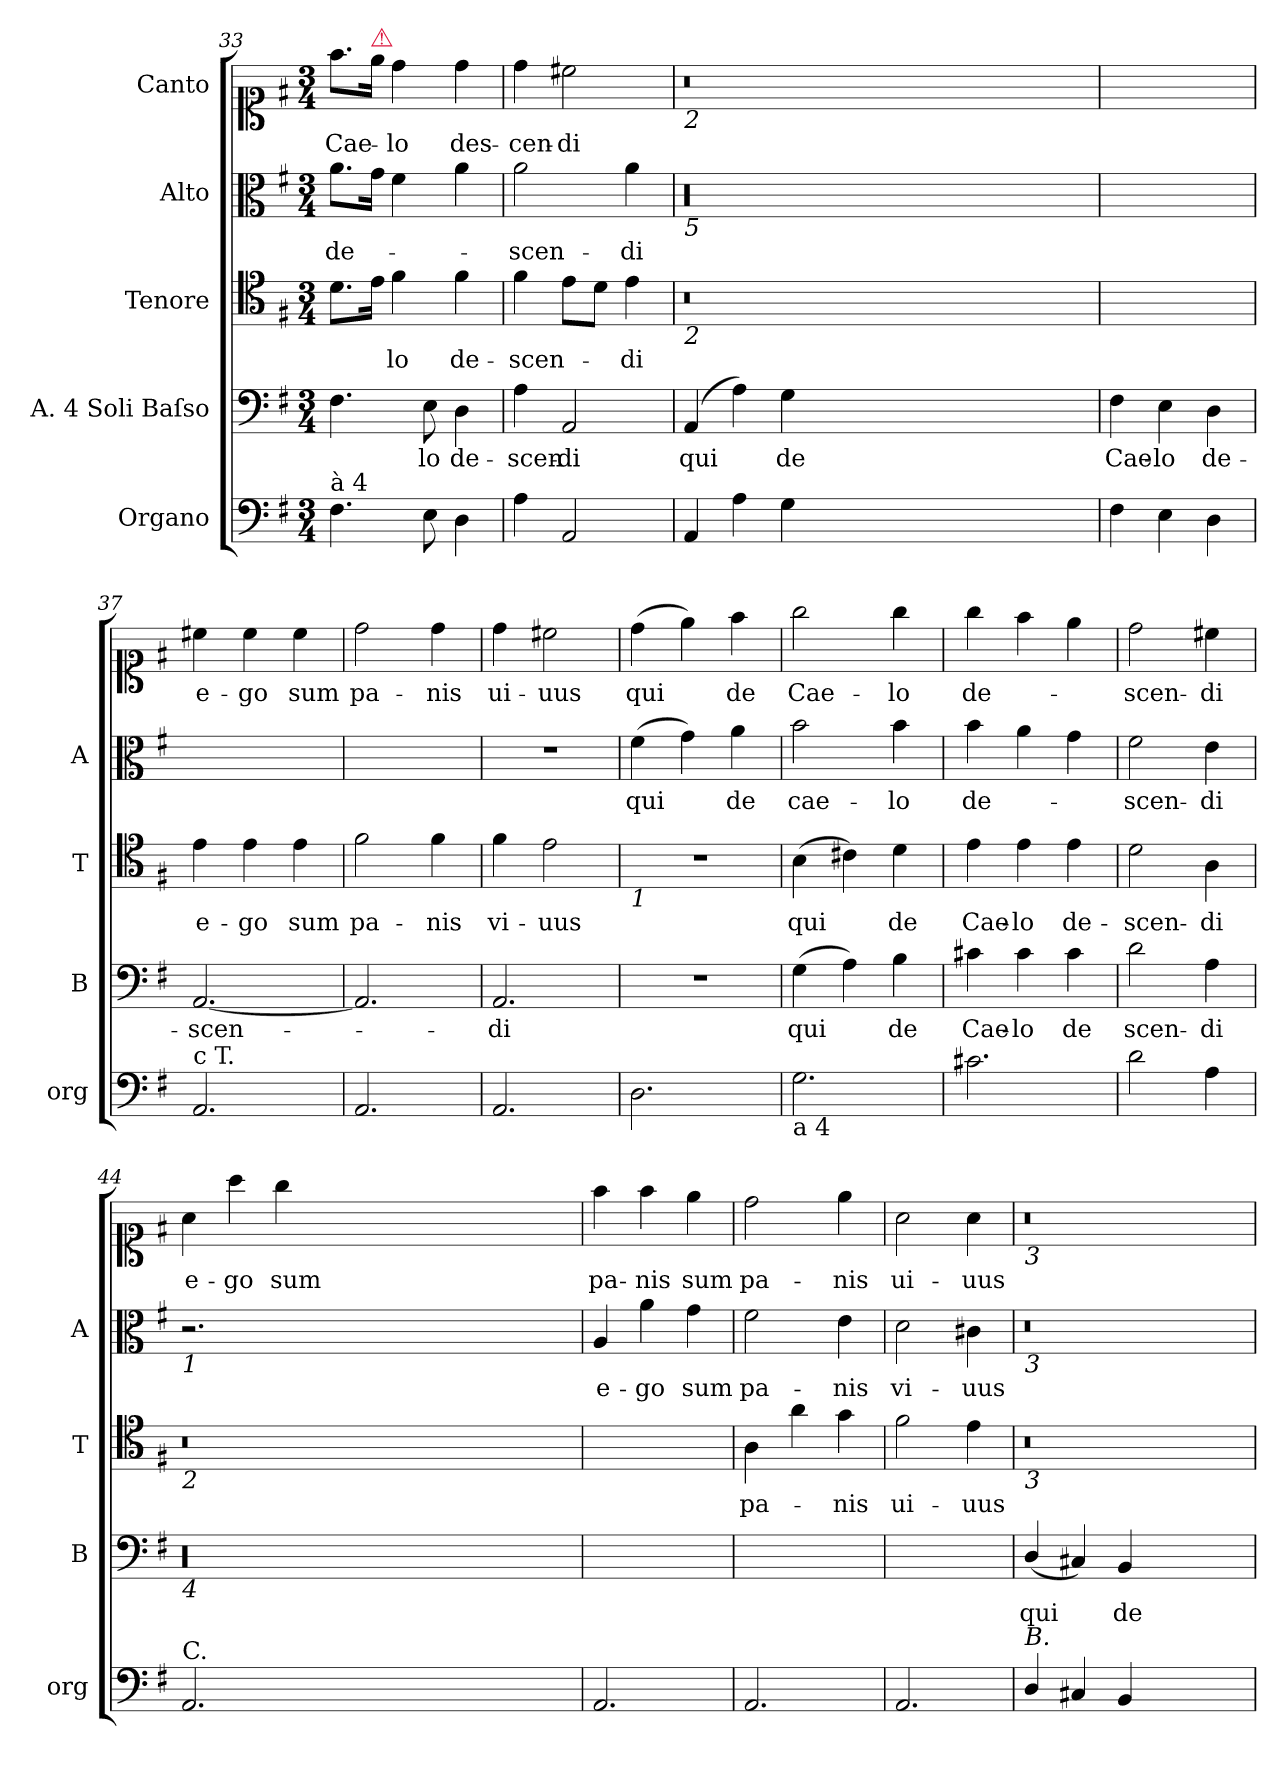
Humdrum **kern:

**kern	**kern	**text	**kern	**text	**kern	**text	**kern	**text
*part5	*part4	*part4	*part3	*part3	*part2	*part2	*part1	*part1
*staff5	*staff4	*staff4	*staff3	*staff3	*staff2	*staff2	*staff1	*staff1
*I"Organo	*I"A. 4 Soli Baſso	*	*I"Tenore	*	*I"Alto	*	*I"Canto	*
*I'org	*I'B	*	*I'T	*	*I'A	*	*	*
*clefF4	*clefF4	*	*clefC4	*	*clefC3	*	*clefC1	*
*k[f#]	*k[f#]	*	*k[f#]	*	*k[f#]	*	*k[f#]	*
*M3/4	*M3/4	*	*M3/4	*	*M3/4	*	*M3/4	*
=33	=33	=33	=33	=33	=33	=33	=33	=33
!LO:TX:a:t=à 4	!	!	!	!	!	!	!	!
4.F#\	4.F#\	.	8.d\L	.	8.a\L	de-	8.ff#\L	Cae-
!	!	!	!	!	!	!	!LO:TX:a:color=crimson:t=⚠	!
.	.	.	16e\Jk	.	16g\Jk	.	16ee\Jk	.
.	.	.	4f#\	-lo	4f#\	.	4dd\	-lo
8E\	8E\	-lo	.	.	.	.	.	.
4D\	4D\	de-	4f#\	de-	4a\	.	4dd\	des-
=34	=34	=34	=34	=34	=34	=34	=34	=34
4A\	4A\	-scen-	4f#\	-scen-	2a\	-scen-	4dd\	-cen-
2AA/	2AA/	-di	8e\L	.	.	.	2cc#X\	-di
.	.	.	8d\J	.	.	.	.	.
.	.	.	4e\	-di	4a\	-di	.	.
=35	=35	=35	=35	=35	=35	=35	=35	=35
!	!	!	!	!	!	!	!LO:TX:b:i:t=2	!
!	!	!	!	!	!LO:TX:b:i:t=5	!	!	!
!	!	!	!LO:TX:b:i:t=2	!	!	!	!	!
!	!	!	!LO:N:vis=0	!	!LO:N:vis=00	!	!LO:N:vis=0	!
4AA/	(4AA/	qui	1.r	.	0.r	.	1.r	.
4A\	4A\)	.	.	.	.	.	.	.
4G\	4G\	de	.	.	.	.	.	.
0ryy	0ryy	.	.	.	.	.	.	.
.	.	.	1.ryy	.	.	.	1.ryy	.
4ryy	4ryy	.	.	.	.	.	.	.
=36	=36	=36	=36	=36	=36	=36	=36	=36
4F#\	4F#\	Cae-	2.ryy	.	2.ryy	.	2.ryy	.
4E\	4E\	-lo	.	.	.	.	.	.
4D\	4D\	de-	.	.	.	.	.	.
=37	=37	=37	=37	=37	=37	=37	=37	=37
!LO:TX:a:t=c T.	!	!	!	!	!	!	!	!
2.AA/	[2.AA/	-scen-	4e\	e-	2.ryy	.	4cc#X\	e-
.	.	.	4e\	-go	.	.	4cc#\	-go
.	.	.	4e\	sum	.	.	4cc#\	sum
=38	=38	=38	=38	=38	=38	=38	=38	=38
2.AA/	2.AA/]	.	2f#\	pa-	2.ryy	.	2dd\	pa-
.	.	.	4f#\	-nis	.	.	4dd\	-nis
=39	=39	=39	=39	=39	=39	=39	=39	=39
2.AA/	2.AA/	-di	4f#\	vi-	2.r	.	4dd\	ui-
.	.	.	2e\	-uus	.	.	2cc#X\	-uus
=40	=40	=40	=40	=40	=40	=40	=40	=40
!	!	!	!LO:TX:b:i:t=1	!	!	!	!	!
2.D\	2.r	.	2.r	.	(4f#\	qui	(4dd\	qui
.	.	.	.	.	4g\)	.	4ee\)	.
.	.	.	.	.	4a\	de	4ff#\	de
=41	=41	=41	=41	=41	=41	=41	=41	=41
!LO:TX:b:t=a 4	!	!	!	!	!	!	!	!
2.G\	(4G\	qui	(4B\	qui	2b\	cae-	2gg\	Cae-
.	4A\)	.	4c#X\)	.	.	.	.	.
.	4B\	de	4d\	de	4b\	-lo	4gg\	-lo
=42	=42	=42	=42	=42	=42	=42	=42	=42
2.c#X\	4c#X\	Cae-	4e\	Cae-	4b\	de-	4gg\	de-
.	4c#\	-lo	4e\	-lo	4a\	.	4ff#\	.
.	4c#\	de	4e\	de-	4g\	.	4ee\	.
=43	=43	=43	=43	=43	=43	=43	=43	=43
2d\	2d\	scen-	2d\	-scen-	2f#\	-scen-	2dd\	-scen-
4A\	4A\	-di	4A\	-di	4e\	-di	4cc#X\	-di
=44	=44	=44	=44	=44	=44	=44	=44	=44
!	!	!	!	!	!LO:TX:b:i:t=1	!	!	!
!	!	!	!LO:TX:b:i:t=2	!	!	!	!	!
!	!LO:TX:b:i:t=4	!	!	!	!	!	!	!
!LO:TX:a:t=C.	!	!	!	!	!	!	!	!
!	!LO:N:vis=00	!	!LO:N:vis=0	!	!	!	!	!
2.AA/	0.r	.	1.r	.	2.r	.	4a\	e-
.	.	.	.	.	.	.	4aa\	-go
.	.	.	.	.	.	.	4gg\	sum
0ryy	.	.	.	.	0ryy	.	0ryy	.
.	.	.	1.ryy	.	.	.	.	.
4ryy	.	.	.	.	4ryy	.	4ryy	.
=45	=45	=45	=45	=45	=45	=45	=45	=45
2.AA/	2.ryy	.	2.ryy	.	4A/	e-	4ff#\	pa-
.	.	.	.	.	4a\	-go	4ff#\	-nis
.	.	.	.	.	4g\	sum	4ee\	sum
=46	=46	=46	=46	=46	=46	=46	=46	=46
2.AA/	2.ryy	.	4A\	pa-	2f#\	pa-	2dd\	pa-
.	.	.	4a\	.	.	.	.	.
.	.	.	4g\	-nis	4e\	-nis	4ee\	-nis
=47	=47	=47	=47	=47	=47	=47	=47	=47
2.AA/	2.ryy	.	2f#\	ui-	2d\	vi-	2a\	ui-
.	.	.	4e\	-uus	4c#X\	-uus	4a\	-uus
=48	=48	=48	=48	=48	=48	=48	=48	=48
!	!	!	!	!	!	!	!LO:TX:b:i:t=3	!
!	!	!	!	!	!LO:TX:b:i:t=3	!	!	!
!	!	!	!LO:TX:b:i:t=3	!	!	!	!	!
!LO:TX:a:i:t=B.	!	!	!	!	!	!	!	!
!	!	!	!LO:N:vis=0	!	!LO:N:vis=0	!	!LO:N:vis=0	!
4D/	(4D/	qui	1.r	.	1.r	.	1.r	.
4C#X/	4C#X/)	.	.	.	.	.	.	.
4BB/	4BB/	de	.	.	.	.	.	.
2.ryy	2.ryy	.	.	.	.	.	.	.
=	=	=	=	=	=	=	=	=
*-	*-	*-	*-	*-	*-	*-	*-	*-
